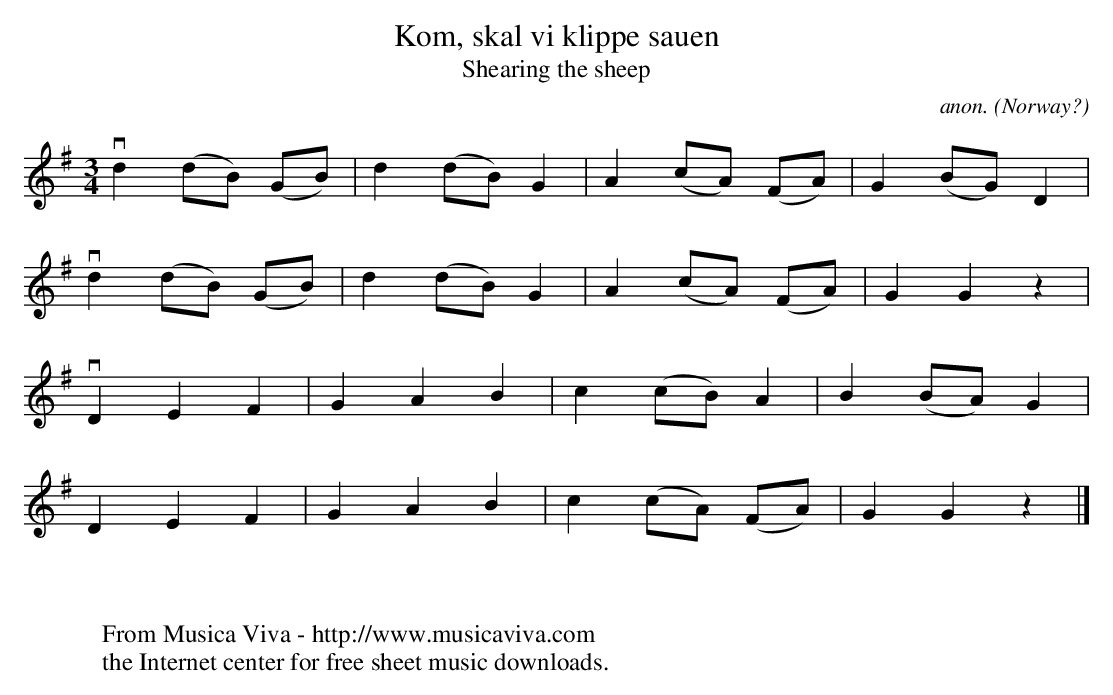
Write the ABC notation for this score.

X:1
T:Kom, skal vi klippe sauen
T:Shearing the sheep
C:anon.
O:Norway?
M:3/4
L:1/8
K:G
vd2 (dB) (GB)|d2 (dB) G2|A2 (cA) (FA)|G2 (BG) D2|
vd2 (dB) (GB)|d2 (dB) G2|A2 (cA) (FA)|G2 G2 z2|
vD2 E2 F2|G2 A2 B2|c2 (cB) A2|B2 (BA) G2|
D2 E2 F2|G2 A2 B2|c2 (cA) (FA)|G2 G2 z2|]
W:
W:
W:  From Musica Viva - http://www.musicaviva.com
W:  the Internet center for free sheet music downloads.
